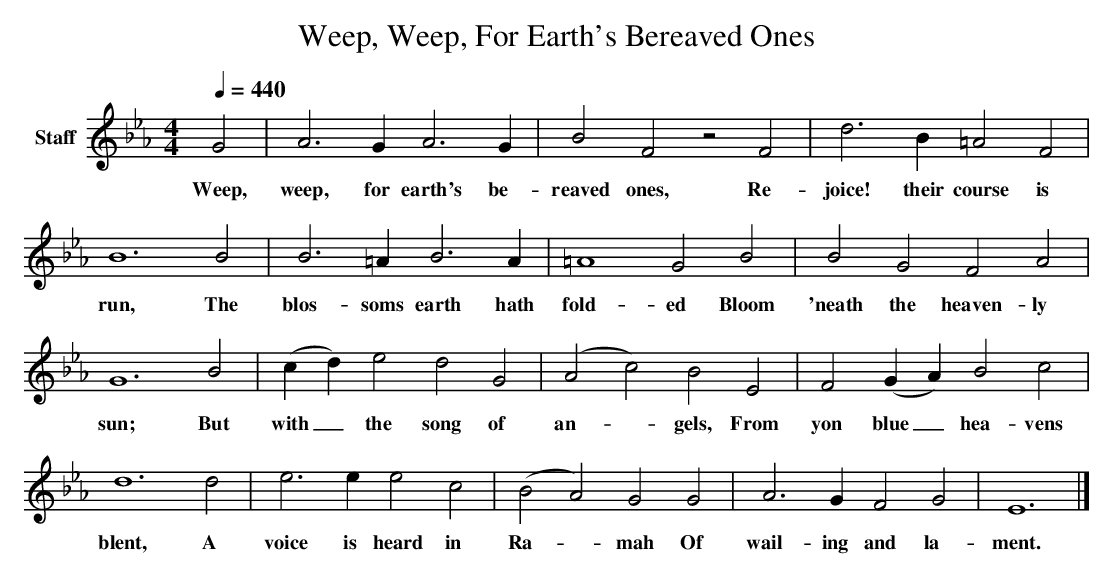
X:1
T: Weep, Weep, For Earth's Bereaved Ones
L: 1/4
M: 4/4
Q: 1/4=440
V: P1 name="Staff"
K: Eb
[V: P1]  G2 | A3 G A3 G | B2 F2z2 F2 | d3 B =A2 F2 | B6 B2 | B3 =A B3 A | =A4 G2 B2 | B2 G2 F2 A2 | G6 B2 | (c d) e2 d2 G2 | (A2 c2) B2 E2 | F2 (G A) B2 c2 | d6 d2 | e3 e e2 c2 | (B2 A2) G2 G2 | A3 G F2 G2 | E6|]
w: Weep, weep, for earth's be- reaved ones, Re- joice! their course is run, The blos- soms earth hath fold- ed Bloom 'neath the heaven- ly sun; But with_ the song of an-_ gels, From yon blue_ hea- vens blent, A voice is heard in Ra-_ mah Of wail- ing and la- ment.
